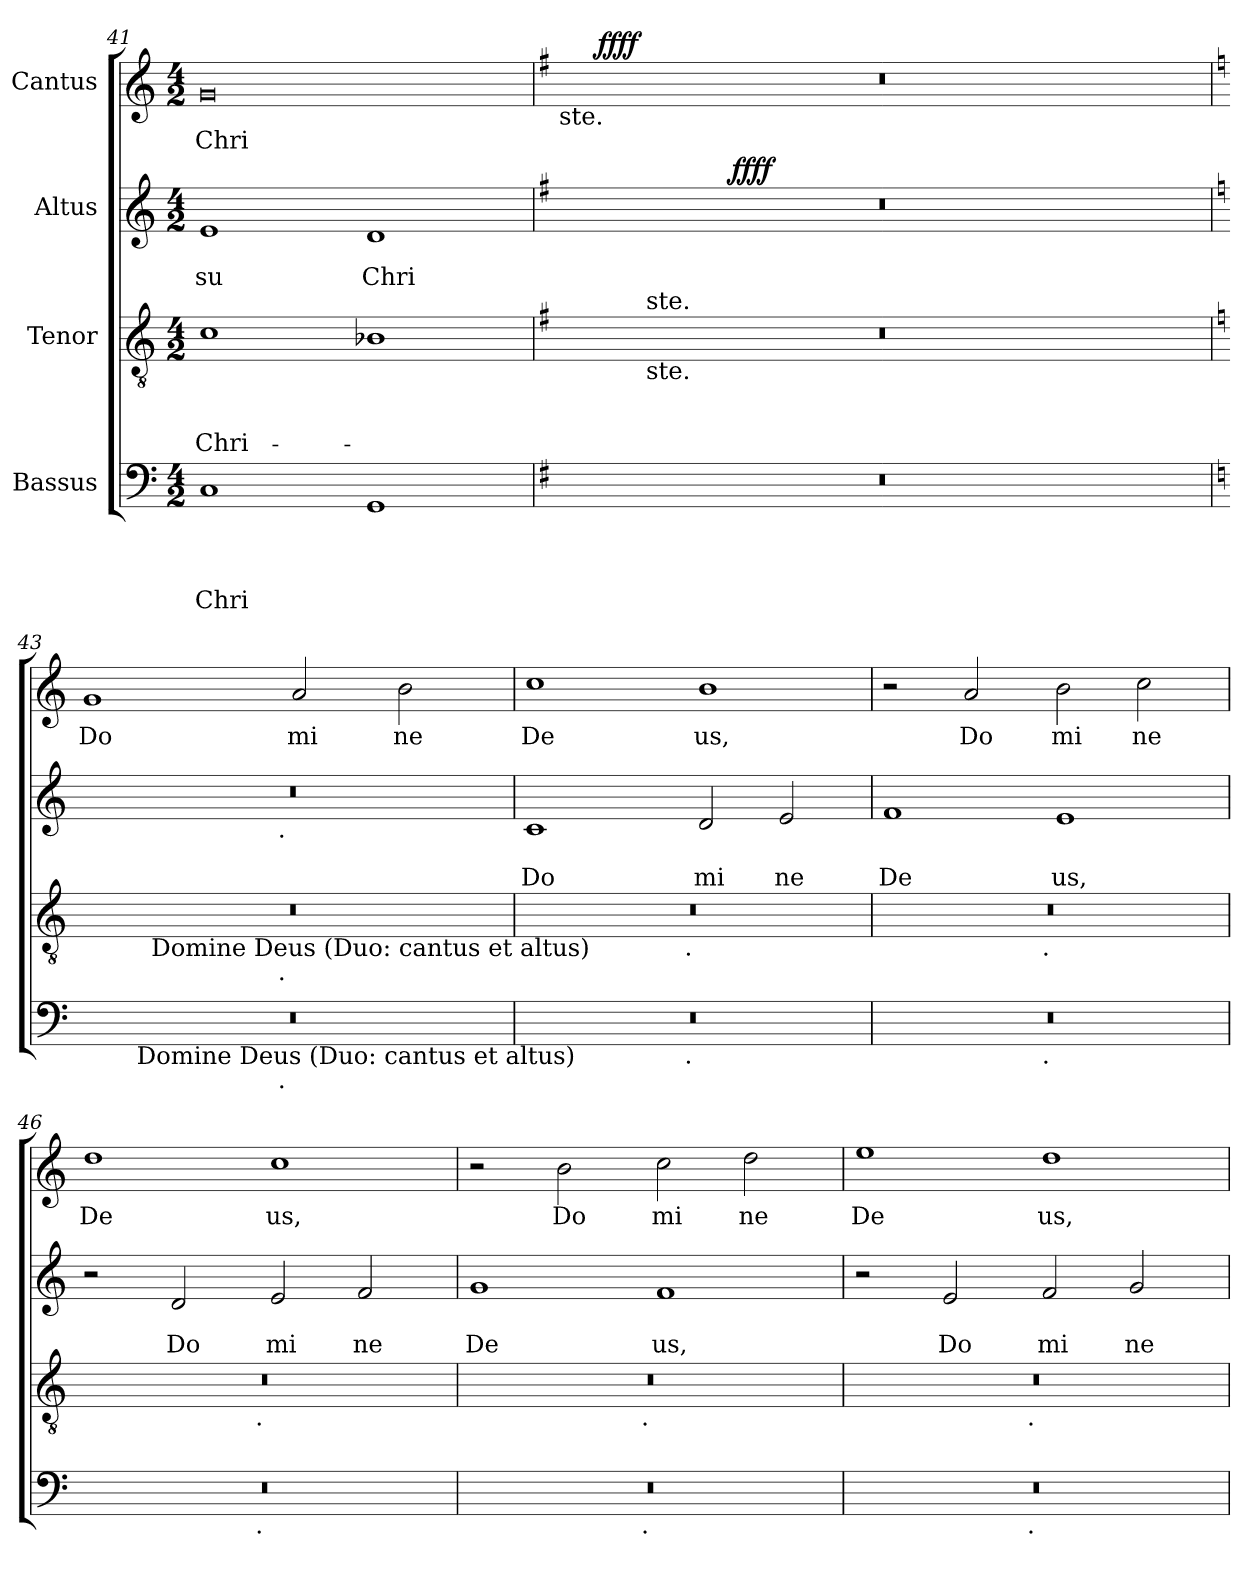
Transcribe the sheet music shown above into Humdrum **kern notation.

**kern	**text	**text	**text	**text	**kern	**text	**text	**text	**kern	**text	**text	**dynam	**kern	**text	**dynam
*part4	*part4	*part4	*part4	*part4	*part3	*part3	*part3	*part3	*part2	*part2	*part2	*part2	*part1	*part1	*part1
*staff4	*staff4	*staff4	*staff4	*staff4	*staff3	*staff3	*staff3	*staff3	*staff2	*staff2	*staff2	*staff2	*staff1	*staff1	*staff1
*I"Bassus	*	*	*	*	*I"Tenor	*	*	*	*I"Altus	*	*	*	*I"Cantus	*	*
*clefF4	*	*	*	*	*clefGv2	*	*	*	*clefG2	*	*	*	*clefG2	*	*
*k[]	*	*	*	*	*k[]	*	*	*	*k[]	*	*	*	*k[]	*	*
*C:	*	*	*	*	*C:	*	*	*	*C:	*	*	*	*C:	*	*
*M4/2	*	*	*	*	*M4/2	*	*	*	*M4/2	*	*	*	*M4/2	*	*
=41	=41	=41	=41	=41	=41	=41	=41	=41	=41	=41	=41	=41	=41	=41	=41
!	!	!	!	!LO:LY:b	!	!	!	!LO:LY:b	!	!	!LO:LY:b	!	!	!LO:LY:b	!
1C	.	.	.	Chri	1c	.	.	Chri-	1e	.	su	.	0g	Chri	.
!	!	!	!	!	!	!	!	!	!	!	!LO:LY:b	!	!	!	!
1GG	.	.	.	.	1B-X	.	.	.	1d	.	Chri	.	.	.	.
=42	=42	=42	=42	=42	=42	=42	=42	=42	=42	=42	=42	=42	=42	=42	=42
*k[f#]	*	*	*	*	*k[f#]	*	*	*	*k[f#]	*	*	*	*k[f#]	*	*
*G:	*	*	*	*	*G:	*	*	*	*G:	*	*	*	*G:	*	*
*	*	*	*	*	*	*	*	*	*^	*	*	*	*^	*	*
!	!	!	!	!	!	!	!	!	!	!	!	!	!	!LO:TX:b:t=ste.	!	!	!
*	*	*	*	*	*^	*	*	*	*	*	*	*	*	*	*	*	*
0r	.	.	.	.	0r	8..ryy	.	.	.	0r	4ryy	.	.	.	0r	16.ryy	.	.
!	!	!	!	!	!	!	!	!	!	!	!	!	!	!	!	!	!	!LO:DY:b
.	.	.	.	.	.	.	.	.	.	.	.	.	.	.	.	1ryy	.	ffff
!	!	!	!	!	!	!LO:TX:b:t=ste.	!	!	!	!	!	!	!	!	!	!	!	!
!	!	!	!	!	!	!LO:TX:a:t=ste.	!	!	!	!	!	!	!	!	!	!	!	!
.	.	.	.	.	.	1ryy	.	.	.	.	.	.	.	.	.	.	.	.
.	.	.	.	.	.	.	.	.	.	.	8ryy	.	.	.	.	.	.	.
.	.	.	.	.	.	.	.	.	.	.	32ryy	.	.	.	.	.	.	.
!	!	!	!	!	!	!	!	!	!	!	!	!	!	!LO:DY:b	!	!	!	!
.	.	.	.	.	.	.	.	.	.	.	1ryy	.	.	ffff	.	.	.	.
.	.	.	.	.	.	.	.	.	.	.	.	.	.	.	.	2ryy	.	.
.	.	.	.	.	.	2ryy	.	.	.	.	.	.	.	.	.	.	.	.
.	.	.	.	.	.	.	.	.	.	.	2ryy	.	.	.	.	.	.	.
.	.	.	.	.	.	.	.	.	.	.	.	.	.	.	.	4ryy	.	.
.	.	.	.	.	.	4ryy	.	.	.	.	.	.	.	.	.	.	.	.
.	.	.	.	.	.	.	.	.	.	.	.	.	.	.	.	8ryy	.	.
.	.	.	.	.	.	.	.	.	.	.	16.ryy	.	.	.	.	.	.	.
.	.	.	.	.	.	32ryy	.	.	.	.	.	.	.	.	.	32ryy	.	.
*	*	*	*	*	*v	*v	*	*	*	*	*	*	*	*	*v	*v	*	*
!!LO:LB:g=z
=43	=43	=43	=43	=43	=43	=43	=43	=43	=43	=43	=43	=43	=43	=43	=43	=43
*k[]	*	*	*	*	*k[]	*	*	*	*k[]	*	*	*	*	*k[]	*	*
*C:	*	*	*	*	*C:	*	*	*	*C:	*	*	*	*	*C:	*	*
*	*	*	*	*	*^	*	*	*	*	*	*	*	*	*^	*	*
!	!	!	!	!	!	!	!	!	!	!	!	!	!	!	!	!	!LO:LY:b	!
*^	*	*	*	*	*	*^	*	*	*	*	*	*	*	*	*	*	*	*
*	*^	*	*	*	*	*	*	*	*	*	*	*	*	*	*	*	*v	*v	*	*
0r	4ryy	2ryy	.	.	.	.	0r	4ryy	2ryy	.	.	.	0r	2ryy	.	.	.	1g	Do	.
!	!LO:TX:b:t=Domine Deus (Duo&colon; cantus et altus)	!	!	!	!	!	!	!	!	!	!	!	!	!	!	!	!	!	!	!
.	1..ryy	.	.	.	.	.	.	32ryy	.	.	.	.	.	.	.	.	.	.	.	.
!	!	!	!	!	!	!	!	!LO:TX:b:t=Domine Deus (Duo&colon; cantus et altus)	!	!	!	!	!	!	!	!	!	!	!	!
.	.	.	.	.	.	.	.	1ryy	.	.	.	.	.	.	.	.	.	.	.	.
.	.	4...ryy	.	.	.	.	.	.	4...ryy	.	.	.	.	4...ryy	.	.	.	.	.	.
!	!	!	!	!	!	!	!	!	!	!	!	!	!	!LO:TX:b:t=.	!	!	!	!	!	!
!	!	!	!	!	!	!	!	!	!LO:TX:b:t=.	!	!	!	!	!	!	!	!	!	!	!
!	!	!LO:TX:b:t=.	!	!	!	!	!	!	!	!	!	!	!	!	!	!	!	!	!	!
.	.	1ryy	.	.	.	.	.	.	1ryy	.	.	.	.	1ryy	.	.	.	.	.	.
!	!	!	!	!	!	!	!	!	!	!	!	!	!	!	!	!	!	!	!LO:LY:b	!
.	.	.	.	.	.	.	.	.	.	.	.	.	.	.	.	.	.	2a/	mi	.
.	.	.	.	.	.	.	.	2ryy	.	.	.	.	.	.	.	.	.	.	.	.
!	!	!	!	!	!	!	!	!	!	!	!	!	!	!	!	!	!	!	!LO:LY:b	!
.	.	.	.	.	.	.	.	.	.	.	.	.	.	.	.	.	.	2b\	ne	.
.	.	.	.	.	.	.	.	8..ryy	.	.	.	.	.	.	.	.	.	.	.	.
.	.	32ryy	.	.	.	.	.	.	32ryy	.	.	.	.	32ryy	.	.	.	.	.	.
=44	=44	=44	=44	=44	=44	=44	=44	=44	=44	=44	=44	=44	=44	=44	=44	=44	=44	=44	=44	=44
!	!	!	!	!	!	!	!	!	!	!	!	!	!	!	!	!LO:LY:b	!	!	!LO:LY:b	!
*	*v	*v	*	*	*	*	*	*	*	*	*	*	*v	*v	*	*	*	*	*	*
*	*	*	*	*	*	*	*v	*v	*	*	*	*	*	*	*	*	*	*
0r	2ryy	.	.	.	.	0r	2ryy	.	.	.	1c	.	Do	.	1cc	De	.
.	4...ryy	.	.	.	.	.	4...ryy	.	.	.	.	.	.	.	.	.	.
!	!	!	!	!	!	!	!LO:TX:b:t=.	!	!	!	!	!	!	!	!	!	!
!	!LO:TX:b:t=.	!	!	!	!	!	!	!	!	!	!	!	!	!	!	!	!
.	1ryy	.	.	.	.	.	1ryy	.	.	.	.	.	.	.	.	.	.
!	!	!	!	!	!	!	!	!	!	!	!	!	!LO:LY:b	!	!	!LO:LY:b	!
.	.	.	.	.	.	.	.	.	.	.	2d/	.	mi	.	1b	us,	.
!	!	!	!	!	!	!	!	!	!	!	!	!	!LO:LY:b	!	!	!	!
.	.	.	.	.	.	.	.	.	.	.	2e/	.	ne	.	.	.	.
.	32ryy	.	.	.	.	.	32ryy	.	.	.	.	.	.	.	.	.	.
=45	=45	=45	=45	=45	=45	=45	=45	=45	=45	=45	=45	=45	=45	=45	=45	=45	=45
!	!	!	!	!	!	!	!	!	!	!	!	!	!LO:LY:b	!	!	!	!
0r	2ryy	.	.	.	.	0r	2ryy	.	.	.	1f	.	De	.	2r	.	.
!	!	!	!	!	!	!	!	!	!	!	!	!	!	!	!	!LO:LY:b	!
.	4...ryy	.	.	.	.	.	4...ryy	.	.	.	.	.	.	.	2a/	Do	.
!	!	!	!	!	!	!	!LO:TX:b:t=.	!	!	!	!	!	!	!	!	!	!
!	!LO:TX:b:t=.	!	!	!	!	!	!	!	!	!	!	!	!	!	!	!	!
.	1ryy	.	.	.	.	.	1ryy	.	.	.	.	.	.	.	.	.	.
!	!	!	!	!	!	!	!	!	!	!	!	!	!LO:LY:b	!	!	!LO:LY:b	!
.	.	.	.	.	.	.	.	.	.	.	1e	.	us,	.	2b\	mi	.
!	!	!	!	!	!	!	!	!	!	!	!	!	!	!	!	!LO:LY:b	!
.	.	.	.	.	.	.	.	.	.	.	.	.	.	.	2cc\	ne	.
.	32ryy	.	.	.	.	.	32ryy	.	.	.	.	.	.	.	.	.	.
=46	=46	=46	=46	=46	=46	=46	=46	=46	=46	=46	=46	=46	=46	=46	=46	=46	=46
!	!	!	!	!	!	!	!	!	!	!	!	!	!	!	!	!LO:LY:b	!
0r	2ryy	.	.	.	.	0r	2ryy	.	.	.	2r	.	.	.	1dd	De	.
!	!	!	!	!	!	!	!	!	!	!	!	!	!LO:LY:b	!	!	!	!
.	4...ryy	.	.	.	.	.	4...ryy	.	.	.	2d/	.	Do	.	.	.	.
!	!	!	!	!	!	!	!LO:TX:b:t=.	!	!	!	!	!	!	!	!	!	!
!	!LO:TX:b:t=.	!	!	!	!	!	!	!	!	!	!	!	!	!	!	!	!
.	1ryy	.	.	.	.	.	1ryy	.	.	.	.	.	.	.	.	.	.
!	!	!	!	!	!	!	!	!	!	!	!	!	!LO:LY:b	!	!	!LO:LY:b	!
.	.	.	.	.	.	.	.	.	.	.	2e/	.	mi	.	1cc	us,	.
!	!	!	!	!	!	!	!	!	!	!	!	!	!LO:LY:b	!	!	!	!
.	.	.	.	.	.	.	.	.	.	.	2f/	.	ne	.	.	.	.
.	32ryy	.	.	.	.	.	32ryy	.	.	.	.	.	.	.	.	.	.
=47	=47	=47	=47	=47	=47	=47	=47	=47	=47	=47	=47	=47	=47	=47	=47	=47	=47
!	!	!	!	!	!	!	!	!	!	!	!	!	!LO:LY:b	!	!	!	!
0r	2ryy	.	.	.	.	0r	2ryy	.	.	.	1g	.	De	.	2r	.	.
!	!	!	!	!	!	!	!	!	!	!	!	!	!	!	!	!LO:LY:b	!
.	4...ryy	.	.	.	.	.	4...ryy	.	.	.	.	.	.	.	2b\	Do	.
!	!	!	!	!	!	!	!LO:TX:b:t=.	!	!	!	!	!	!	!	!	!	!
!	!LO:TX:b:t=.	!	!	!	!	!	!	!	!	!	!	!	!	!	!	!	!
.	1ryy	.	.	.	.	.	1ryy	.	.	.	.	.	.	.	.	.	.
!	!	!	!	!	!	!	!	!	!	!	!	!	!LO:LY:b	!	!	!LO:LY:b	!
.	.	.	.	.	.	.	.	.	.	.	1f	.	us,	.	2cc\	mi	.
!	!	!	!	!	!	!	!	!	!	!	!	!	!	!	!	!LO:LY:b	!
.	.	.	.	.	.	.	.	.	.	.	.	.	.	.	2dd\	ne	.
.	32ryy	.	.	.	.	.	32ryy	.	.	.	.	.	.	.	.	.	.
=48	=48	=48	=48	=48	=48	=48	=48	=48	=48	=48	=48	=48	=48	=48	=48	=48	=48
!	!	!	!	!	!	!	!	!	!	!	!	!	!	!	!	!LO:LY:b	!
0r	2ryy	.	.	.	.	0r	2ryy	.	.	.	2r	.	.	.	1ee	De	.
!	!	!	!	!	!	!	!	!	!	!	!	!	!LO:LY:b	!	!	!	!
.	4...ryy	.	.	.	.	.	4...ryy	.	.	.	2e/	.	Do	.	.	.	.
!	!	!	!	!	!	!	!LO:TX:b:t=.	!	!	!	!	!	!	!	!	!	!
!	!LO:TX:b:t=.	!	!	!	!	!	!	!	!	!	!	!	!	!	!	!	!
.	1ryy	.	.	.	.	.	1ryy	.	.	.	.	.	.	.	.	.	.
!	!	!	!	!	!	!	!	!	!	!	!	!	!LO:LY:b	!	!	!LO:LY:b	!
.	.	.	.	.	.	.	.	.	.	.	2f/	.	mi	.	1dd	us,	.
!	!	!	!	!	!	!	!	!	!	!	!	!	!LO:LY:b	!	!	!	!
.	.	.	.	.	.	.	.	.	.	.	2g/	.	ne	.	.	.	.
.	32ryy	.	.	.	.	.	32ryy	.	.	.	.	.	.	.	.	.	.
*v	*v	*	*	*	*	*	*	*	*	*	*	*	*	*	*	*	*
*	*	*	*	*	*v	*v	*	*	*	*	*	*	*	*	*	*
=	=	=	=	=	=	=	=	=	=	=	=	=	=	=	=
*-	*-	*-	*-	*-	*-	*-	*-	*-	*-	*-	*-	*-	*-	*-	*-
